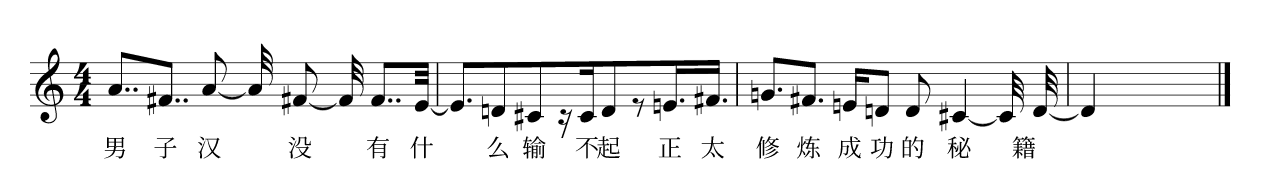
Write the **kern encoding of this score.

**kern	**text
*part1	*part1
*staff1	*staff1
*clefG2	*
*M4/4	*
*MM130	*
=1	=1
8..a/L	男
8..f#X/J	子
[8a	汉
32a]	.
[8f#X	没
32f#]	.
8..f#/L	有
[32e/Jkk	什
=2	=2
8.e/L]	.
8dn/J	么
8c#X	输
16r	.
16c#/KL	不
8d/J	起
8r	.
16.en/KL	正
16.f#X/JJ	太
=3	=3
8.gn/L	修
8.f#X/J	炼
16en/KL	成
8dn/J	功
8d	的
[4c#X	秘
32c#]	.
[32d	籍
=4	=4
4d]	.
2.ryy	.
==	==
*-	*-
